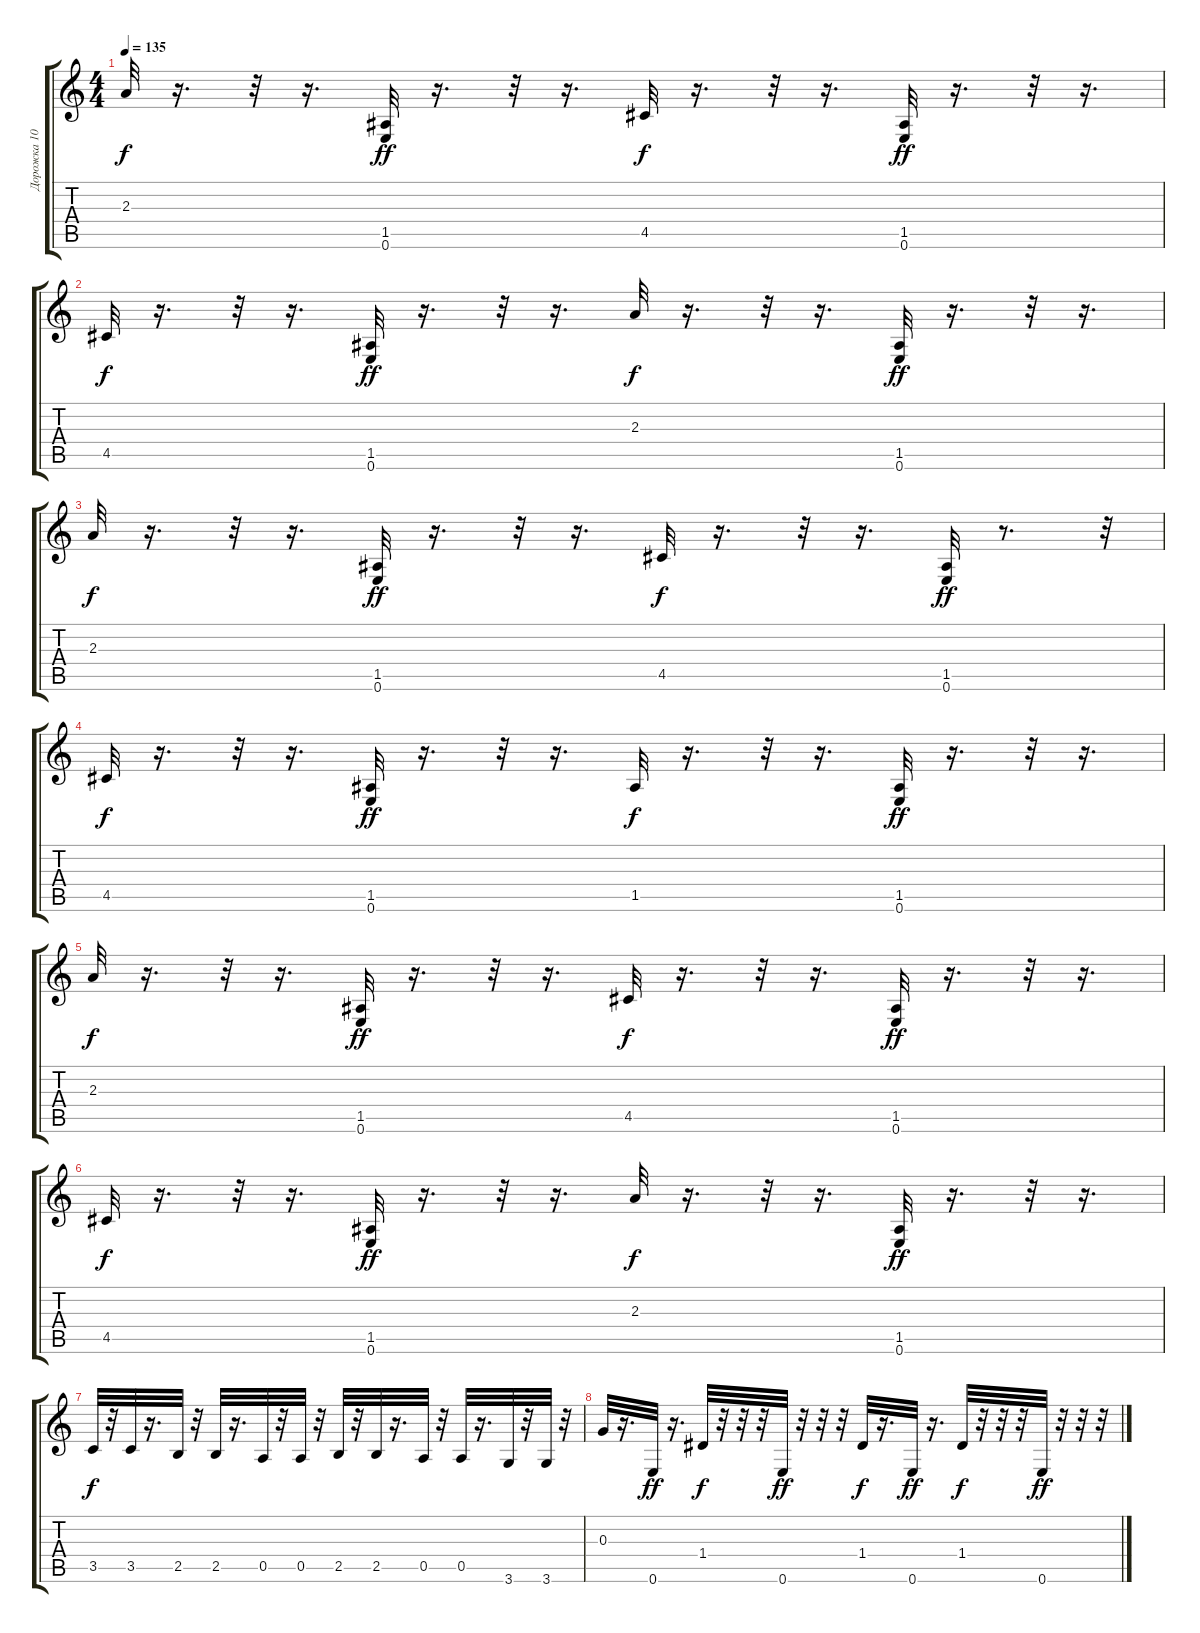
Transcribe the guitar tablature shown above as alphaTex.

\track ("Дорожка 10" "Дорожка 10") {instrument acousticguitarnylon}
\staff {score tabs}
\tuning (E4 B3 G3 D3 A2 E2) {hide}
\ts (4 4)
\tempo 135
\clef g2
\ks c
2.3.32{dy f} r.16{d} r.32 r.16{d} (1.5 0.6).32{dy ff} r.16{d} r.32 r.16{d} 4.5.32{dy f} r.16{d} r.32 r.16{d} (1.5 0.6).32{dy ff} r.16{d} r.32 r.16{d} |
4.5.32{dy f} r.16{d} r.32 r.16{d} (1.5 0.6).32{dy ff} r.16{d} r.32 r.16{d} 2.3.32{dy f} r.16{d} r.32 r.16{d} (1.5 0.6).32{dy ff} r.16{d} r.32 r.16{d} |
2.3.32{dy f} r.16{d} r.32 r.16{d} (1.5 0.6).32{dy ff} r.16{d} r.32 r.16{d} 4.5.32{dy f} r.16{d} r.32 r.16{d} (1.5 0.6).32{dy ff} r.8{d} r.32 |
4.5.32{dy f} r.16{d} r.32 r.16{d} (1.5 0.6).32{dy ff} r.16{d} r.32 r.16{d} 1.5.32{dy f} r.16{d} r.32 r.16{d} (1.5 0.6).32{dy ff} r.16{d} r.32 r.16{d} |
2.3.32{dy f} r.16{d} r.32 r.16{d} (1.5 0.6).32{dy ff} r.16{d} r.32 r.16{d} 4.5.32{dy f} r.16{d} r.32 r.16{d} (1.5 0.6).32{dy ff} r.16{d} r.32 r.16{d} |
4.5.32{dy f} r.16{d} r.32 r.16{d} (1.5 0.6).32{dy ff} r.16{d} r.32 r.16{d} 2.3.32{dy f} r.16{d} r.32 r.16{d} (1.5 0.6).32{dy ff} r.16{d} r.32 r.16{d} |
3.5.32{dy f} r.32 3.5.32 r.16{d} 2.5.32 r.32 2.5.32 r.16{d} 0.5.32 r.32 0.5.32 r.32 2.5.32 r.32 2.5.32 r.16{d} 0.5.32 r.32 0.5.32 r.16{d} 3.6.32 r.32 3.6.32 r.32 |
0.3.32 r.16{d} 0.6.32{dy ff} r.16{d} 1.4.32{dy f} r.32 r.32 r.32 0.6.32{dy ff} r.32 r.32 r.32 1.4.32{dy f} r.16{d} 0.6.32{dy ff} r.16{d} 1.4.32{dy f} r.32 r.32 r.32 0.6.32{dy ff} r.32 r.32 r.32
